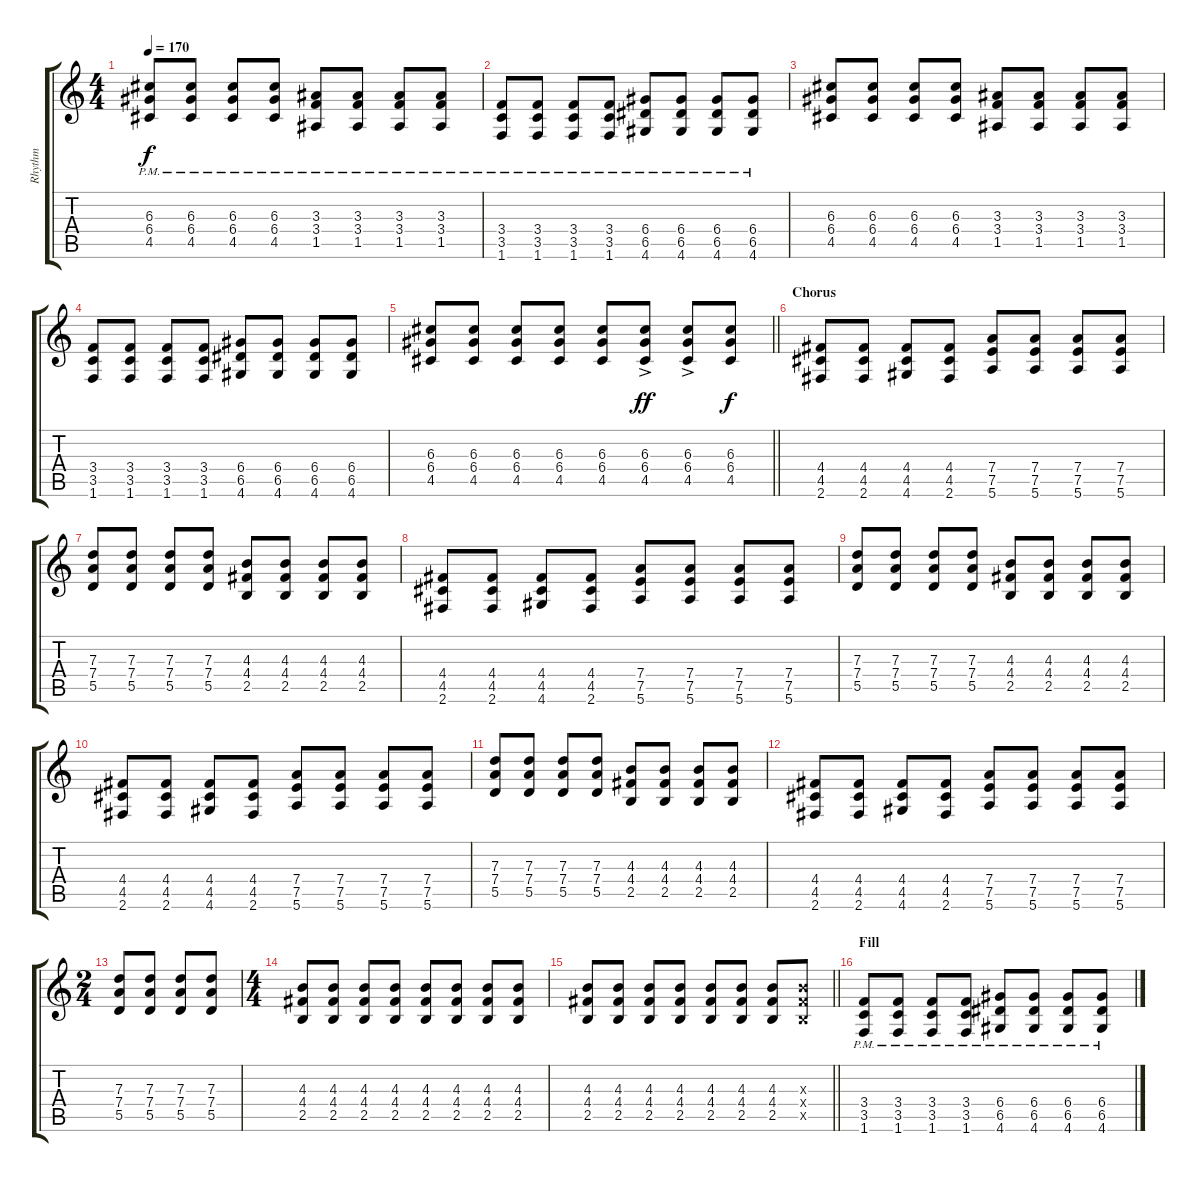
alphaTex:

\track ("Rhythm" "Rhythm") {instrument overdrivenguitar}
\staff {score tabs}
\tuning (E4 B3 G3 D3 A2 E2) {hide}
\ts (4 4)
\tempo 170
\clef g2
\ks c
(6.3{pm} 6.4{pm} 4.5{pm}).8{dy f} (6.3{pm} 6.4{pm} 4.5{pm}).8 (6.3{pm} 6.4{pm} 4.5{pm}).8 (6.3{pm} 6.4{pm} 4.5{pm}).8 (3.3{pm} 3.4{pm} 1.5{pm}).8 (3.3{pm} 3.4{pm} 1.5{pm}).8 (3.3{pm} 3.4{pm} 1.5{pm}).8 (3.3{pm} 3.4{pm} 1.5{pm}).8 |
(3.4{pm} 3.5{pm} 1.6{pm}).8{volume 14} (3.4{pm} 3.5{pm} 1.6{pm}).8 (3.4{pm} 3.5{pm} 1.6{pm}).8 (3.4{pm} 3.5{pm} 1.6{pm}).8 (6.4{pm} 6.5{pm} 4.6{pm}).8 (6.4{pm} 6.5{pm} 4.6{pm}).8 (6.4{pm} 6.5{pm} 4.6{pm}).8 (6.4{pm} 6.5{pm} 4.6{pm}).8 |
(6.3 6.4 4.5).8 (6.3 6.4 4.5).8 (6.3 6.4 4.5).8 (6.3 6.4 4.5).8 (3.3 3.4 1.5).8 (3.3 3.4 1.5).8 (3.3 3.4 1.5).8 (3.3 3.4 1.5).8 |
(3.4 3.5 1.6).8 (3.4 3.5 1.6).8 (3.4 3.5 1.6).8 (3.4 3.5 1.6).8 (6.4 6.5 4.6).8 (6.4 6.5 4.6).8 (6.4 6.5 4.6).8 (6.4 6.5 4.6).8 |
\barLineRight lightlight
(6.3 6.4 4.5).8 (6.3 6.4 4.5).8 (6.3 6.4 4.5).8 (6.3 6.4 4.5).8 (6.3 6.4 4.5).8 (6.3{ac} 6.4{ac} 4.5{ac}).8{dy ff} (6.3{ac} 6.4{ac} 4.5{ac}).8 (6.3 6.4 4.5).8{dy f} |
\section ("" "Chorus")
(4.4 4.5 2.6).8 (4.4 4.5 2.6).8 (4.4 4.5 4.6).8 (4.4 4.5 2.6).8 (7.4 7.5 5.6).8 (7.4 7.5 5.6).8 (7.4 7.5 5.6).8 (7.4 7.5 5.6).8 |
(7.3 7.4 5.5).8 (7.3 7.4 5.5).8 (7.3 7.4 5.5).8 (7.3 7.4 5.5).8 (4.3 4.4 2.5).8 (4.3 4.4 2.5).8 (4.3 4.4 2.5).8 (4.3 4.4 2.5).8 |
(4.4 4.5 2.6).8 (4.4 4.5 2.6).8 (4.4 4.5 4.6).8 (4.4 4.5 2.6).8 (7.4 7.5 5.6).8 (7.4 7.5 5.6).8 (7.4 7.5 5.6).8 (7.4 7.5 5.6).8 |
(7.3 7.4 5.5).8 (7.3 7.4 5.5).8 (7.3 7.4 5.5).8 (7.3 7.4 5.5).8 (4.3 4.4 2.5).8 (4.3 4.4 2.5).8 (4.3 4.4 2.5).8 (4.3 4.4 2.5).8 |
(4.4 4.5 2.6).8 (4.4 4.5 2.6).8 (4.4 4.5 4.6).8 (4.4 4.5 2.6).8 (7.4 7.5 5.6).8 (7.4 7.5 5.6).8 (7.4 7.5 5.6).8 (7.4 7.5 5.6).8 |
(7.3 7.4 5.5).8 (7.3 7.4 5.5).8 (7.3 7.4 5.5).8 (7.3 7.4 5.5).8 (4.3 4.4 2.5).8 (4.3 4.4 2.5).8 (4.3 4.4 2.5).8 (4.3 4.4 2.5).8 |
(4.4 4.5 2.6).8 (4.4 4.5 2.6).8 (4.4 4.5 4.6).8 (4.4 4.5 2.6).8 (7.4 7.5 5.6).8 (7.4 7.5 5.6).8 (7.4 7.5 5.6).8 (7.4 7.5 5.6).8 |
\ts (2 4)
(7.3 7.4 5.5).8 (7.3 7.4 5.5).8 (7.3 7.4 5.5).8 (7.3 7.4 5.5).8 |
\ts (4 4)
(4.3 4.4 2.5).8 (4.3 4.4 2.5).8 (4.3 4.4 2.5).8 (4.3 4.4 2.5).8 (4.3 4.4 2.5).8 (4.3 4.4 2.5).8 (4.3 4.4 2.5).8 (4.3 4.4 2.5).8 |
\barLineRight lightlight
(4.3 4.4 2.5).8 (4.3 4.4 2.5).8 (4.3 4.4 2.5).8 (4.3 4.4 2.5).8 (4.3 4.4 2.5).8 (4.3 4.4 2.5).8 (4.3 4.4 2.5).8 (4.3{x} 4.4{x} 2.5{x}).8 |
\section ("" "Fill")
(3.4{pm} 3.5{pm} 1.6{pm}).8 (3.4{pm} 3.5{pm} 1.6{pm}).8 (3.4{pm} 3.5{pm} 1.6{pm}).8 (3.4{pm} 3.5{pm} 1.6{pm}).8 (6.4{pm} 6.5{pm} 4.6{pm}).8 (6.4{pm} 6.5{pm} 4.6{pm}).8 (6.4{pm} 6.5{pm} 4.6{pm}).8 (6.4{pm} 6.5{pm} 4.6{pm}).8
